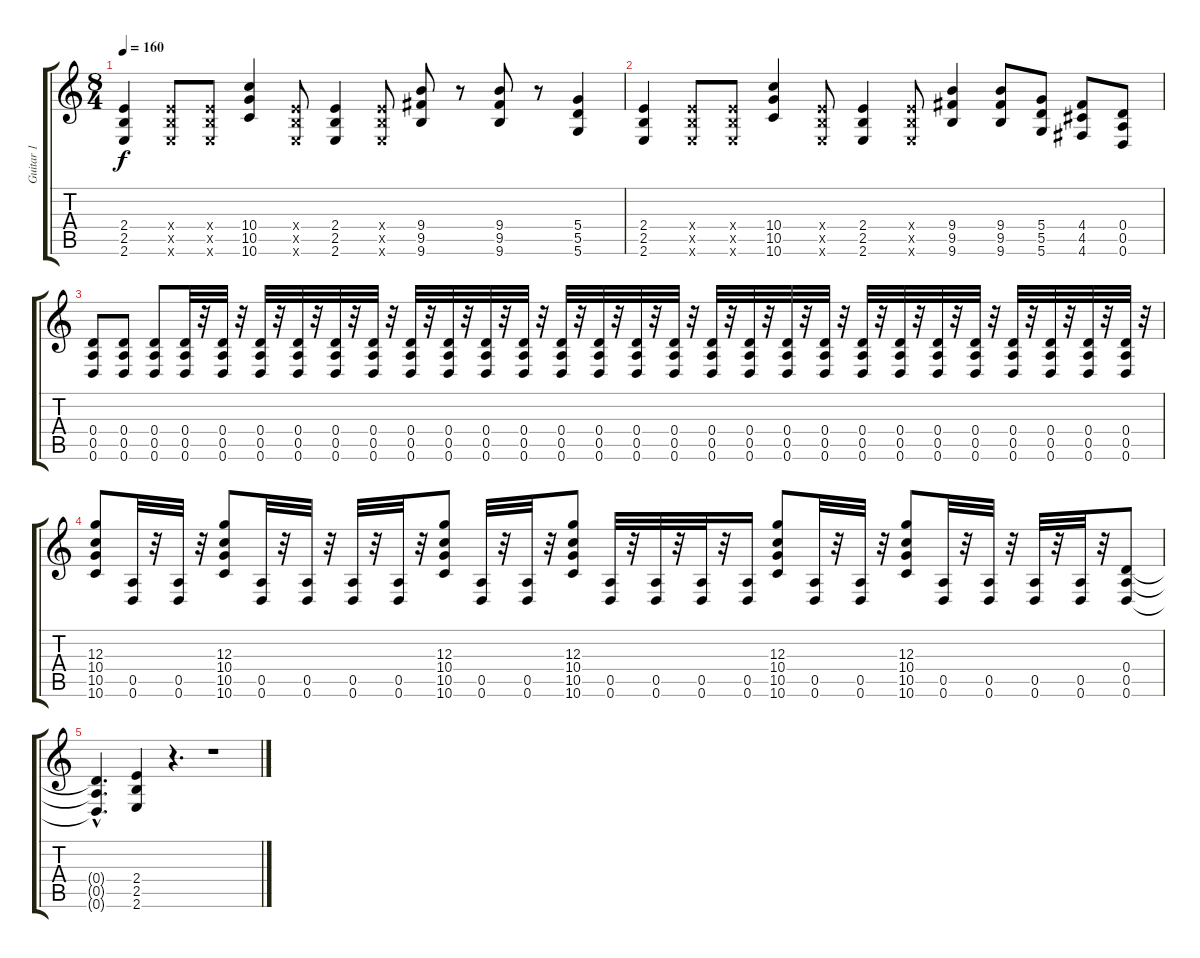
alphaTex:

\track ("Guitar 1" "Guitar 1") {instrument overdrivenguitar}
\staff {score tabs}
\tuning (E4 B3 G3 D3 A2 D2) {hide}
\ts (8 4)
\tempo 160
\clef g2
\ks c
(2.4 2.5 2.6).4{dy f} (2.4{x} 2.5{x} 2.6{x}).8 (2.4{x} 2.5{x} 2.6{x}).8 (10.4 10.5 10.6).4 (2.4{x} 2.5{x} 2.6{x}).8 (2.4 2.5 2.6).4 (2.4{x} 2.5{x} 2.6{x}).8 (9.4 9.5 9.6).8 r.8 (9.4 9.5 9.6).8 r.8 (5.4 5.5 5.6).4 |
(2.4 2.5 2.6).4 (2.4{x} 2.5{x} 2.6{x}).8 (2.4{x} 2.5{x} 2.6{x}).8 (10.4 10.5 10.6).4 (2.4{x} 2.5{x} 2.6{x}).8 (2.4 2.5 2.6).4 (2.4{x} 2.5{x} 2.6{x}).8 (9.4 9.5 9.6).4 (9.4 9.5 9.6).8 (5.4 5.5 5.6).8 (4.4 4.5 4.6).8 (0.4 0.5 0.6).8 |
(0.4 0.5 0.6).8 (0.4 0.5 0.6).8 (0.4 0.5 0.6).8 (0.4 0.5 0.6).32 r.32 (0.4 0.5 0.6).32 r.32 (0.4 0.5 0.6).32 r.32 (0.4 0.5 0.6).32 r.32 (0.4 0.5 0.6).32 r.32 (0.4 0.5 0.6).32 r.32 (0.4 0.5 0.6).32 r.32 (0.4 0.5 0.6).32 r.32 (0.4 0.5 0.6).32 r.32 (0.4 0.5 0.6).32 r.32 (0.4 0.5 0.6).32 r.32 (0.4 0.5 0.6).32 r.32 (0.4 0.5 0.6).32 r.32 (0.4 0.5 0.6).32 r.32 (0.4 0.5 0.6).32 r.32 (0.4 0.5 0.6).32 r.32 (0.4 0.5 0.6).32 r.32 (0.4 0.5 0.6).32 r.32 (0.4 0.5 0.6).32 r.32 (0.4 0.5 0.6).32 r.32 (0.4 0.5 0.6).32 r.32 (0.4 0.5 0.6).32 r.32 (0.4 0.5 0.6).32 r.32 (0.4 0.5 0.6).32 r.32 (0.4 0.5 0.6).32 r.32 (0.4 0.5 0.6).32 r.32 |
(12.3 10.4 10.5 10.6).8 (0.5 0.6).32 r.32 (0.5 0.6).32 r.32 (12.3 10.4 10.5 10.6).8 (0.5 0.6).32 r.32 (0.5 0.6).32 r.32 (0.5 0.6).32 r.32 (0.5 0.6).32 r.32 (12.3 10.4 10.5 10.6).8 (0.5 0.6).32 r.32 (0.5 0.6).32 r.32 (12.3 10.4 10.5 10.6).8 (0.5 0.6).32 r.32 (0.5 0.6).32 r.32 (0.5 0.6).32 r.32 (0.5 0.6).16 (12.3 10.4 10.5 10.6).8 (0.5 0.6).32 r.32 (0.5 0.6).32 r.32 (12.3 10.4 10.5 10.6).8 (0.5 0.6).32 r.32 (0.5 0.6).32 r.32 (0.5 0.6).32 r.32 (0.5 0.6).32 r.32 (0.4 0.5 0.6).8 |
(0.4{hac t} 0.5{hac t} 0.6{hac t}).4{d} (2.4 2.5 2.6).4 r.4{d} r.1
